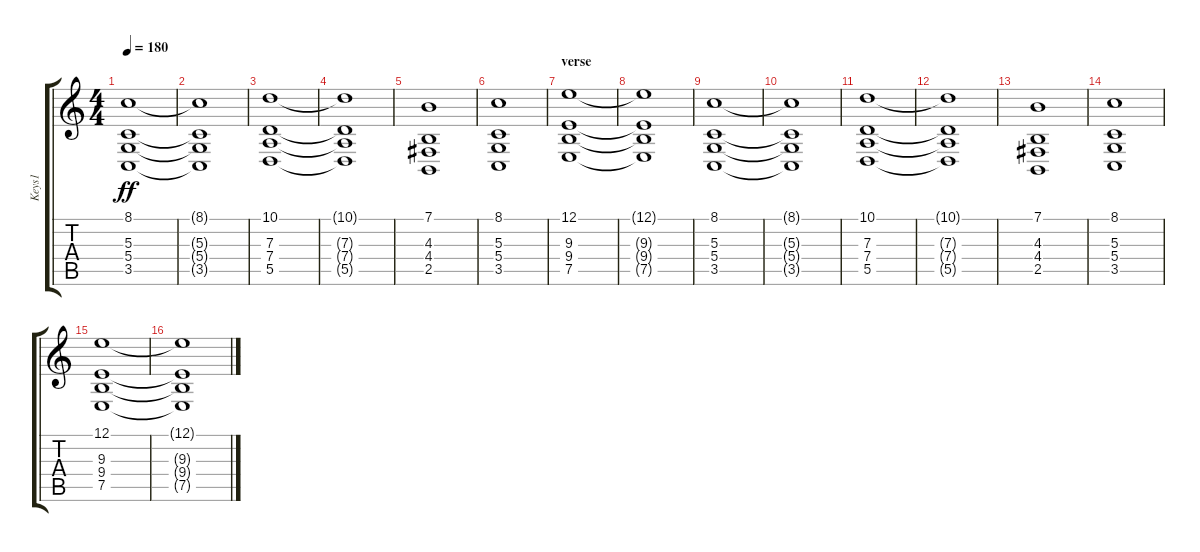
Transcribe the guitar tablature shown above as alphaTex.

\track ("Keys1" "Keys1") {instrument synthstrings1}
\staff {score tabs}
\tuning (E4 B3 G3 D3 A2 E2) {hide}
\ts (4 4)
\tempo 180
\clef g2
\ks c
(8.1 5.3 5.4 3.5).1{dy ff} |
(8.1{t} 5.3{t} 5.4{t} 3.5{t}).1 |
(10.1 7.3 7.4 5.5).1 |
(10.1{t} 7.3{t} 7.4{t} 5.5{t}).1 |
(7.1 4.3 4.4 2.5).1 |
(8.1 5.3 5.4 3.5).1 |
\section ("" "verse")
(12.1 9.3 9.4 7.5).1 |
(12.1{t} 9.3{t} 9.4{t} 7.5{t}).1 |
(8.1 5.3 5.4 3.5).1 |
(8.1{t} 5.3{t} 5.4{t} 3.5{t}).1 |
(10.1 7.3 7.4 5.5).1 |
(10.1{t} 7.3{t} 7.4{t} 5.5{t}).1 |
(7.1 4.3 4.4 2.5).1 |
(8.1 5.3 5.4 3.5).1 |
(12.1 9.3 9.4 7.5).1 |
(12.1{t} 9.3{t} 9.4{t} 7.5{t}).1
